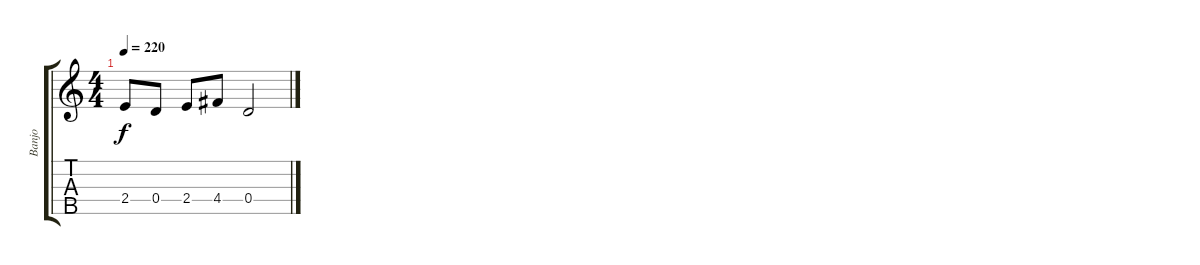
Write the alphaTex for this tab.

\track ("Banjo" "Banjo") {instrument banjo}
\staff {score tabs}
\tuning (D4 B3 G3 D3 G4) {hide}
\displaytranspose 12
\ts (4 4)
\tempo 220
\clef g2
\ks c
2.4.8{dy f} 0.4.8 2.4.8 4.4.8 0.4.2
